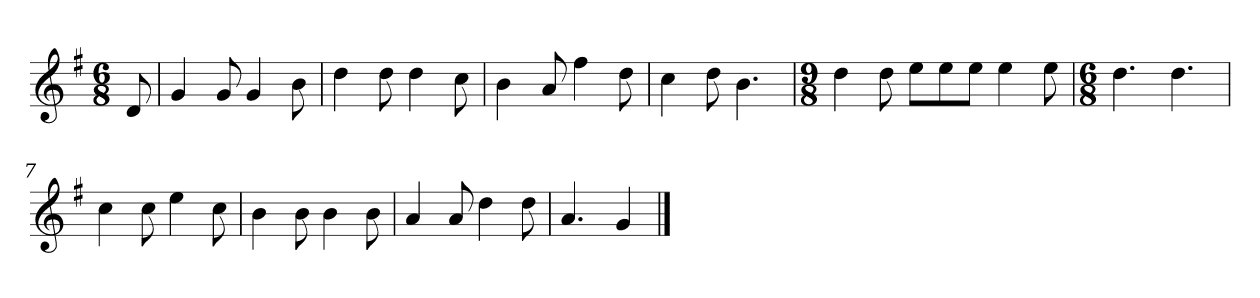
**kern
*part1
*staff1
*k[f#]
*M6/8
*MM120
=
8d
=1
4g
8g
4g
8b
=2
4dd
8dd
4dd
8cc
=3
4b
8a
4ff#
8dd
=4
4cc
8dd
4.b
=5
*M9/8
4dd
8dd
8eeL
8ee
8eeJ
4ee
8ee
=6
*M6/8
4.dd
4.dd
=7
4cc
8cc
4ee
8cc
=8
4b
8b
4b
8b
=9
4a
8a
4dd
8dd
=10
4.a
4g
==
*-
